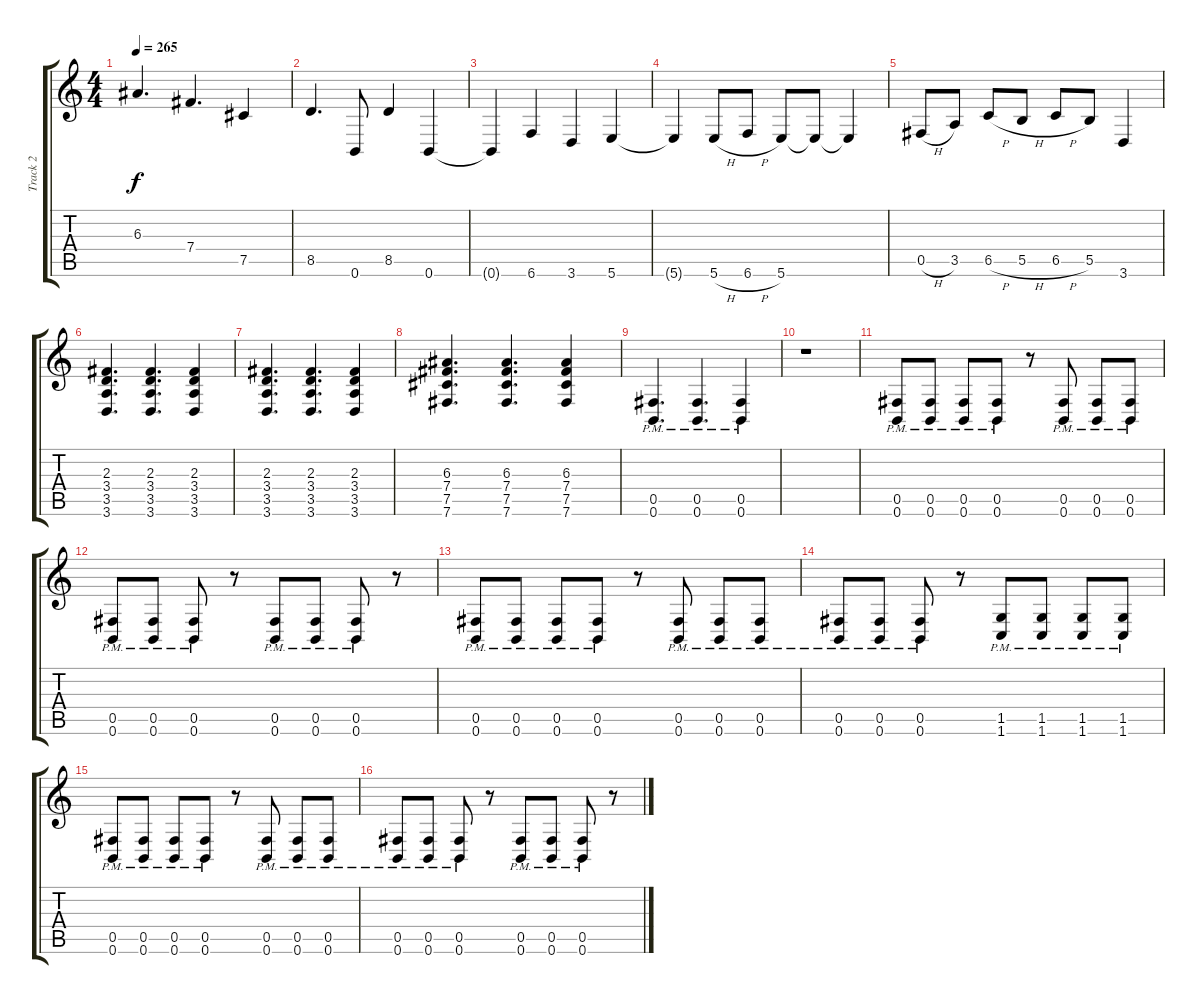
\track ("Track 2" "Track 2") {instrument distortionguitar}
\staff {score tabs}
\tuning (Db4 Ab3 E3 B2 Gb2 B1) {hide}
\ts (4 4)
\tempo 265
\clef g2
\ks c
6.3.4{d dy f} 7.4.4{d} 7.5.4 |
8.5.4{d} 0.6.8 8.5.4 0.6.4 |
0.6{t}.4 6.6.4 3.6.4 5.6.4 |
5.6{t}.4 5.6{h}.8 6.6{h}.8 5.6.8 5.6{t}.8 5.6{t}.4 |
0.5{h}.8 3.5.8 6.5{h}.8 5.5{h}.8 6.5{h}.8 5.5.8 3.6.4 |
(2.3 3.4 3.5 3.6).4{d} (2.3 3.4 3.5 3.6).4{d} (2.3 3.4 3.5 3.6).4 |
(2.3 3.4 3.5 3.6).4{d} (2.3 3.4 3.5 3.6).4{d} (2.3 3.4 3.5 3.6).4 |
(6.3 7.4 7.5 7.6).4{d} (6.3 7.4 7.5 7.6).4{d} (6.3 7.4 7.5 7.6).4 |
(0.5{pm} 0.6{pm}).4{d} (0.5{pm} 0.6{pm}).4{d} (0.5{pm} 0.6{pm}).4 |
r.1 |
(0.5{pm} 0.6{pm}).8 (0.5{pm} 0.6{pm}).8 (0.5{pm} 0.6{pm}).8 (0.5{pm} 0.6{pm}).8 r.8 (0.5{pm} 0.6{pm}).8 (0.5{pm} 0.6{pm}).8 (0.5{pm} 0.6{pm}).8 |
(0.5{pm} 0.6{pm}).8 (0.5{pm} 0.6{pm}).8 (0.5{pm} 0.6{pm}).8 r.8 (0.5{pm} 0.6{pm}).8 (0.5{pm} 0.6{pm}).8 (0.5{pm} 0.6{pm}).8 r.8 |
(0.5{pm} 0.6{pm}).8 (0.5{pm} 0.6{pm}).8 (0.5{pm} 0.6{pm}).8 (0.5{pm} 0.6{pm}).8 r.8 (0.5{pm} 0.6{pm}).8 (0.5{pm} 0.6{pm}).8 (0.5{pm} 0.6{pm}).8 |
(0.5{pm} 0.6{pm}).8 (0.5{pm} 0.6{pm}).8 (0.5{pm} 0.6{pm}).8 r.8 (1.5{pm} 1.6{pm}).8 (1.5{pm} 1.6{pm}).8 (1.5{pm} 1.6{pm}).8 (1.5{pm} 1.6{pm}).8 |
(0.5{pm} 0.6{pm}).8 (0.5{pm} 0.6{pm}).8 (0.5{pm} 0.6{pm}).8 (0.5{pm} 0.6{pm}).8 r.8 (0.5{pm} 0.6{pm}).8 (0.5{pm} 0.6{pm}).8 (0.5{pm} 0.6{pm}).8 |
(0.5{pm} 0.6{pm}).8 (0.5{pm} 0.6{pm}).8 (0.5{pm} 0.6{pm}).8 r.8 (0.5{pm} 0.6{pm}).8 (0.5{pm} 0.6{pm}).8 (0.5{pm} 0.6{pm}).8 r.8
